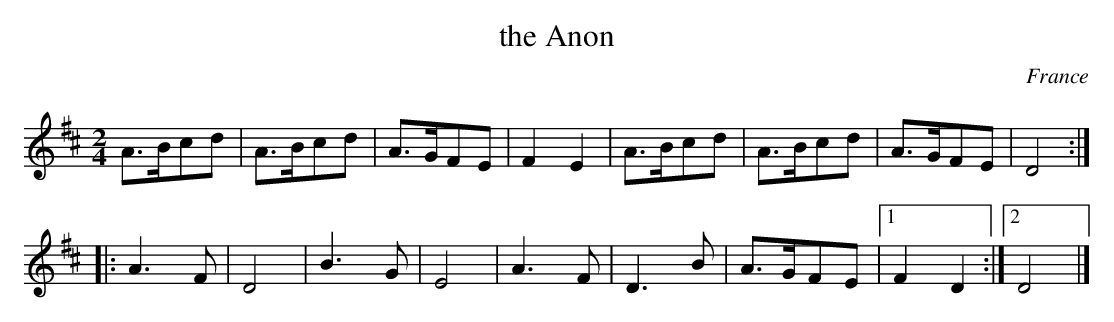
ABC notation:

X:1
T:the Anon
L:1/8
M:2/4
O:France
K:D
A>Bcd| A>Bcd| A>GFE| F2E2| A>Bcd| A>Bcd| A>GFE| D4 ::
A3F| D4| B3G| E4 | A3F| D3B| A>GFE|1 F2D2 :|2 D4 |]
